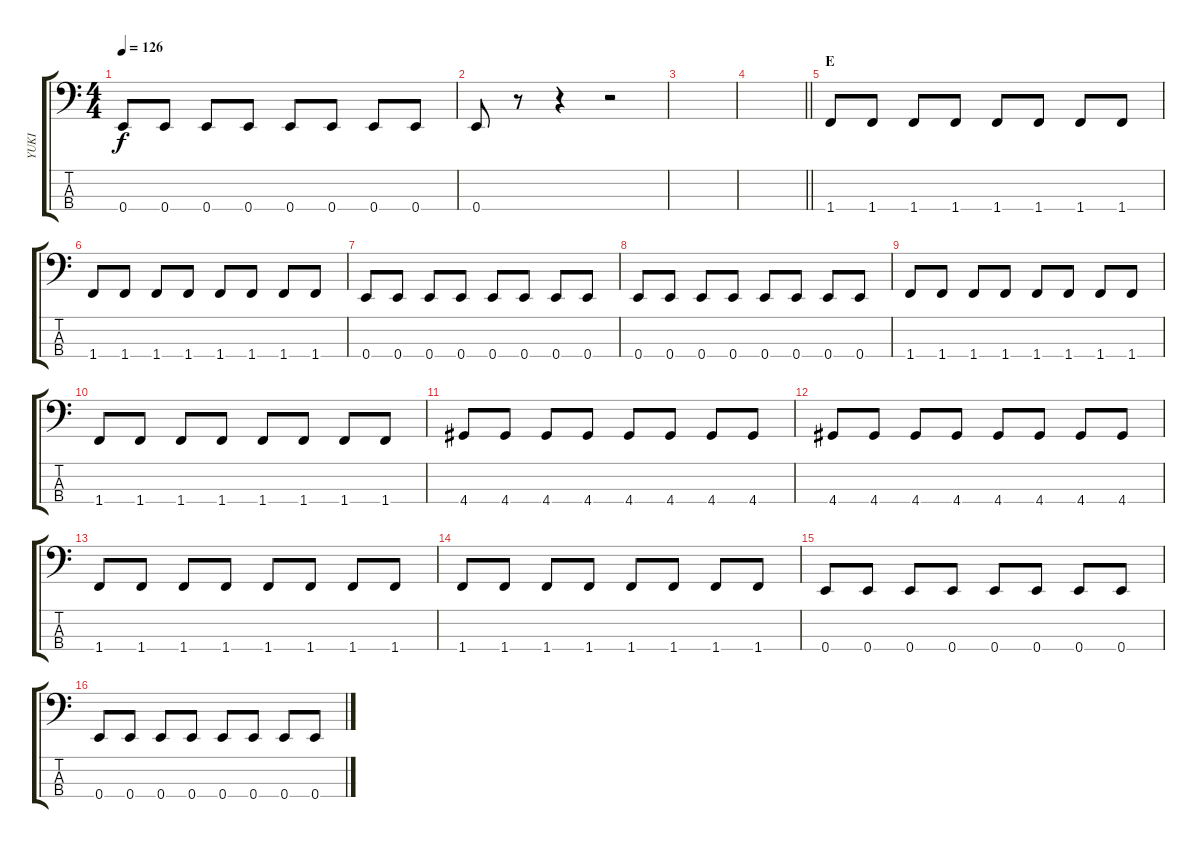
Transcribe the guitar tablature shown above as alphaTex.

\track ("YUKI" "YUKI") {instrument electricbasspick}
\staff {score tabs}
\tuning (G2 D2 A1 E1) {hide}
\ts (4 4)
\tempo 126
\clef f4
\ks c
0.4.8{dy f} 0.4.8 0.4.8 0.4.8 0.4.8 0.4.8 0.4.8 0.4.8 |
0.4.8 r.8 r.4 r.2 |
|
\barLineRight lightlight
|
\section ("" "E ")
1.4.8 1.4.8 1.4.8 1.4.8 1.4.8 1.4.8 1.4.8 1.4.8 |
1.4.8 1.4.8 1.4.8 1.4.8 1.4.8 1.4.8 1.4.8 1.4.8 |
0.4.8 0.4.8 0.4.8 0.4.8 0.4.8 0.4.8 0.4.8 0.4.8 |
0.4.8 0.4.8 0.4.8 0.4.8 0.4.8 0.4.8 0.4.8 0.4.8 |
1.4.8 1.4.8 1.4.8 1.4.8 1.4.8 1.4.8 1.4.8 1.4.8 |
1.4.8 1.4.8 1.4.8 1.4.8 1.4.8 1.4.8 1.4.8 1.4.8 |
4.4.8 4.4.8 4.4.8 4.4.8 4.4.8 4.4.8 4.4.8 4.4.8 |
4.4.8 4.4.8 4.4.8 4.4.8 4.4.8 4.4.8 4.4.8 4.4.8 |
1.4.8 1.4.8 1.4.8 1.4.8 1.4.8 1.4.8 1.4.8 1.4.8 |
1.4.8 1.4.8 1.4.8 1.4.8 1.4.8 1.4.8 1.4.8 1.4.8 |
0.4.8 0.4.8 0.4.8 0.4.8 0.4.8 0.4.8 0.4.8 0.4.8 |
0.4.8 0.4.8 0.4.8 0.4.8 0.4.8 0.4.8 0.4.8 0.4.8
